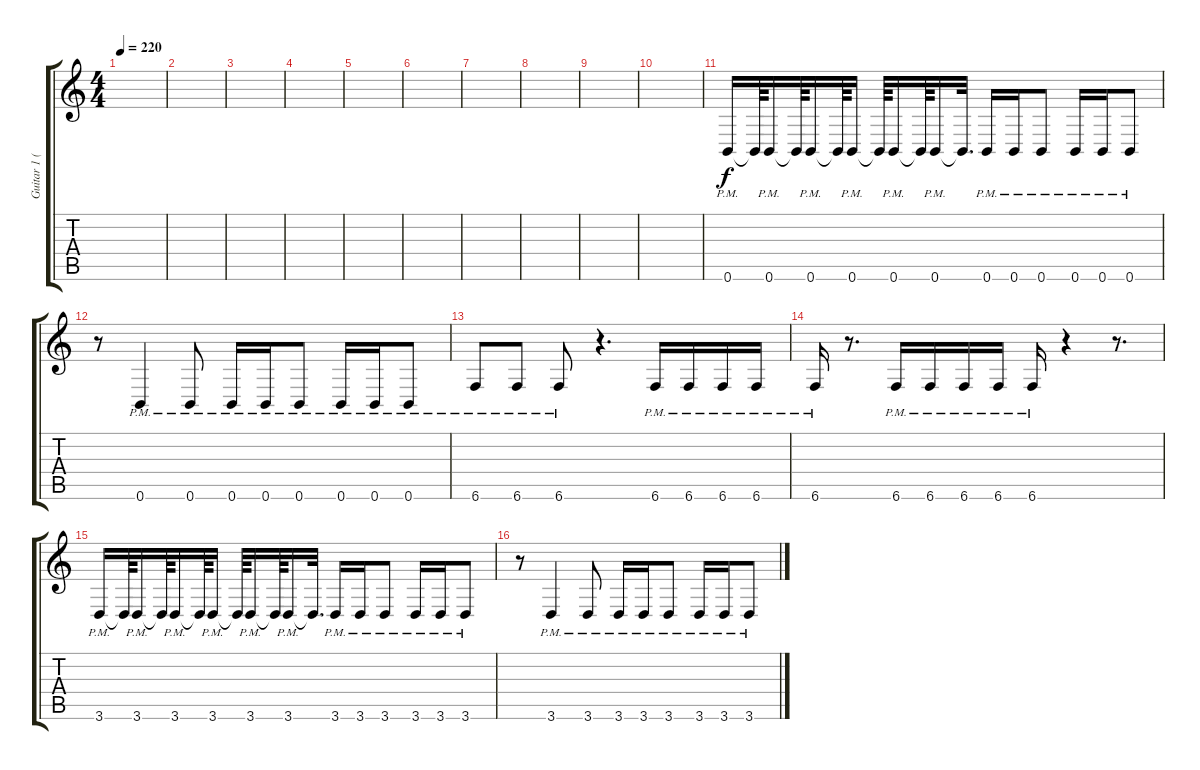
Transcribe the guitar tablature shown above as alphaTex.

\track ("Guitar 1 (Sebastian Tuvi)" "Guitar 1 (") {instrument distortionguitar}
\staff {score tabs}
\tuning (B3 Gb3 D3 A2 E2 B1) {hide}
\ts (4 4)
\tempo 220
\clef g2
\ks c
|
|
|
|
|
|
|
|
|
|
0.6{pm}.16 0.6{t}.64 0.6{pm}.16 0.6{t}.64 0.6{pm}.16 0.6{t}.64 0.6{pm}.16 0.6{t}.64 0.6{pm}.16 0.6{t}.64 0.6{pm}.16 0.6{t}.32{d} 0.6{pm}.16 0.6{pm}.16 0.6{pm}.8 0.6{pm}.16 0.6{pm}.16 0.6{pm}.8 |
r.8 0.6{pm}.4 0.6{pm}.8 0.6{pm}.16 0.6{pm}.16 0.6{pm}.8 0.6{pm}.16 0.6{pm}.16 0.6{pm}.8 |
6.6{pm}.8 6.6{pm}.8 6.6{pm}.8 r.4{d} 6.6{pm}.16 6.6{pm}.16 6.6{pm}.16 6.6{pm}.16 |
6.6{pm}.16 r.8{d} 6.6{pm}.16 6.6{pm}.16 6.6{pm}.16 6.6{pm}.16 6.6{pm}.16 r.4 r.8{d} |
3.6{pm}.16 3.6{t}.64 3.6{pm}.16 3.6{t}.64 3.6{pm}.16 3.6{t}.64 3.6{pm}.16 3.6{t}.64 3.6{pm}.16 3.6{t}.64 3.6{pm}.16 3.6{t}.32{d} 3.6{pm}.16 3.6{pm}.16 3.6{pm}.8 3.6{pm}.16 3.6{pm}.16 3.6{pm}.8 |
r.8 3.6{pm}.4 3.6{pm}.8 3.6{pm}.16 3.6{pm}.16 3.6{pm}.8 3.6{pm}.16 3.6{pm}.16 3.6{pm}.8
